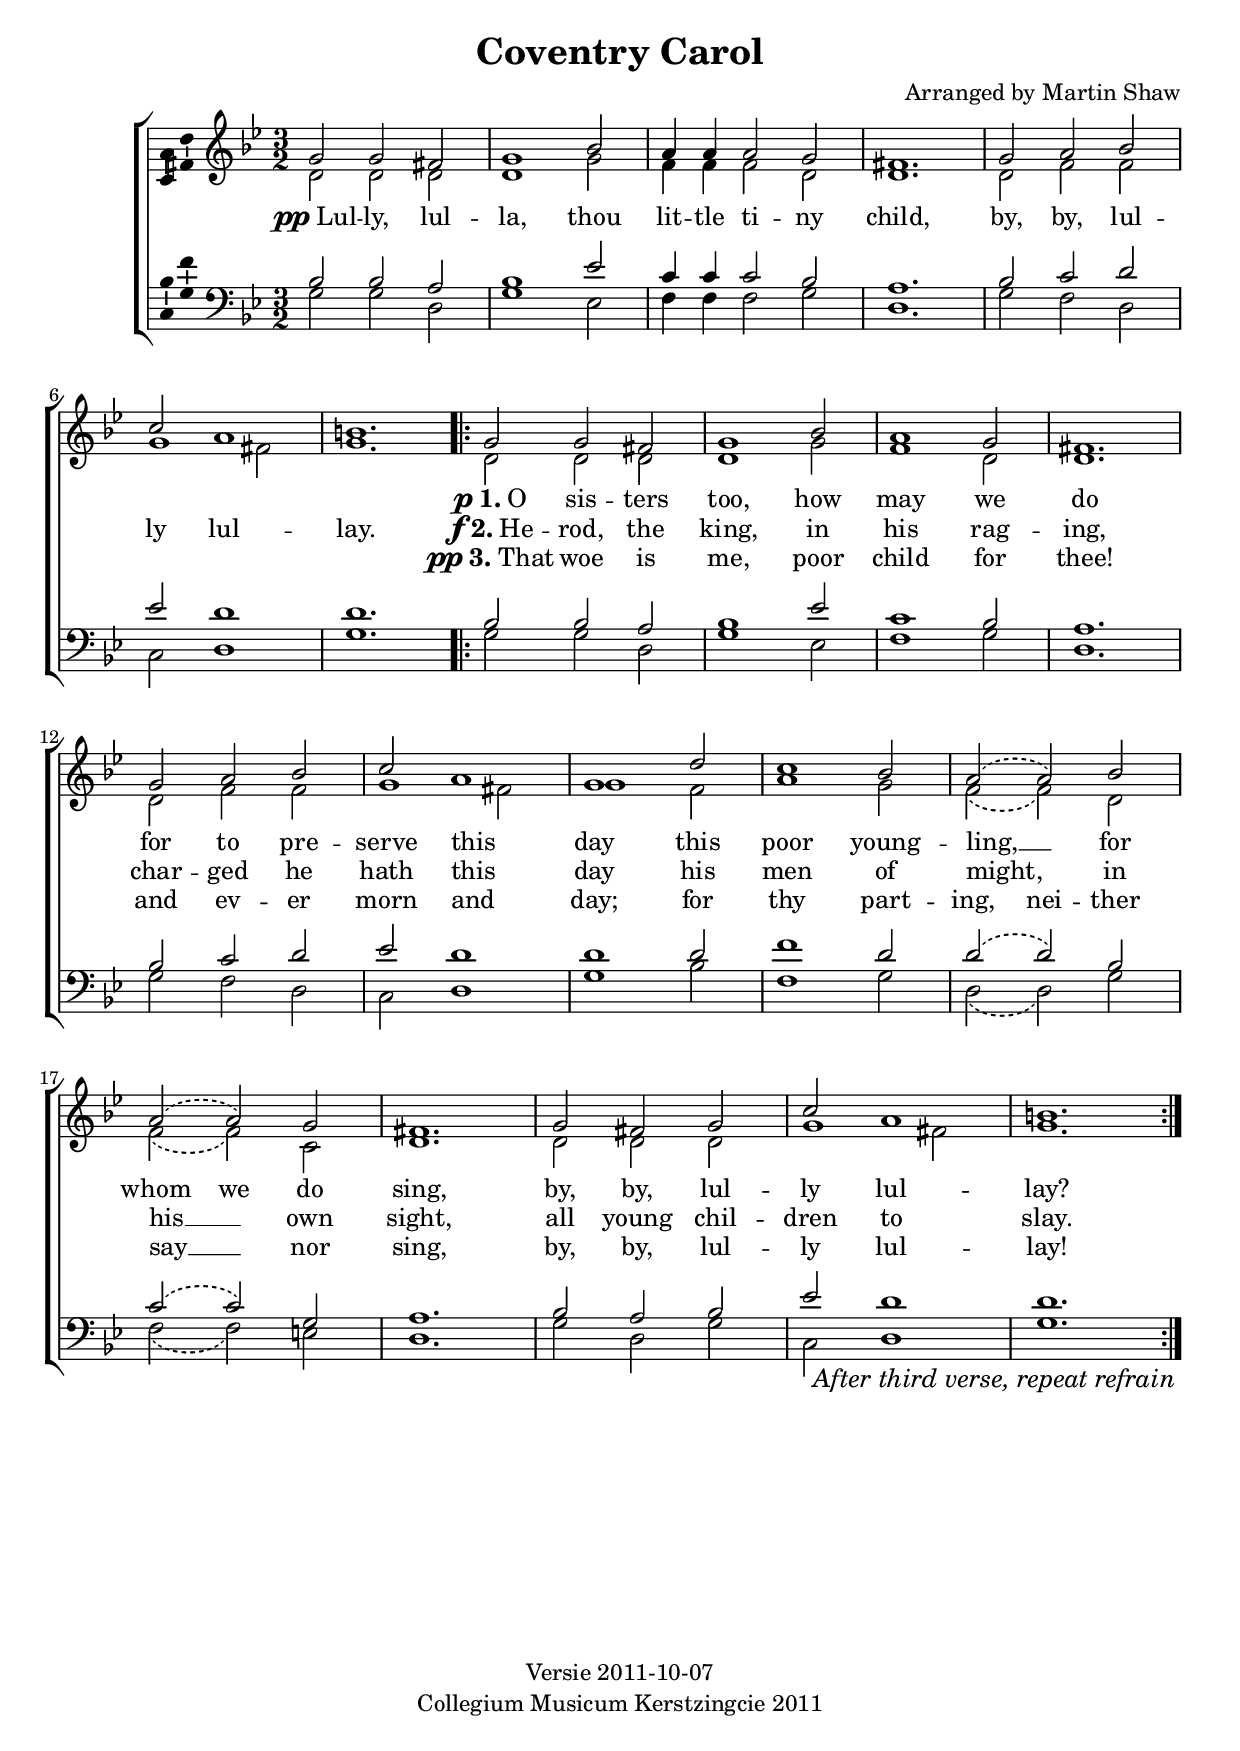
% vim: set fileformat=dos:
\version "2.12.3"

% vim: set fileformat=dos:

soprano = \relative c'' {
  \clef "treble" \key g \minor \time 3/2 | % 1
  \phrasingSlurDashed
  g2 g2 fis2 | % 2
  g1 bes2 | % 3
  a4 a4 a2 g2 | % 4
  fis1. | % 5
  g2 a2 bes2 | % 6
  \break
  c2 a1 | % 7
  b1. \repeat volta 3 {
    | % 8
    | % 8
    g2 g2 fis2 | % 9
    g1 bes2 | \barNumberCheck #10
    a1 g2 | % 11
    fis1. | % 12
    \break
    g2 a2 bes2 | % 13
    c2 a1 | % 14
    g1 d'2 | % 15
    c1 bes2 | % 16
    a2 \( a2 \) bes2 | % 17
    \break
    a2 \( a2 \) g2 | % 18
    fis1. | % 19
    g2 fis2 g2 | \barNumberCheck #20
    c2 a1 | % 21
    b1. }
}

alto = \relative c' {
  \clef "treble" \key g \minor \time 3/2 | % 1
  \phrasingSlurDashed
  d2 d2 d2 | % 2
  d1 g2 | % 3
  f4 f4 f2 d2 | % 4
  d1. | % 5
  d2 f2 f2 | % 6
  g1 fis2 | % 7
  g1. \repeat volta 3 {
      | % 8
      | % 8
      d2 d2 d2 | % 9
      d1 g2 | \barNumberCheck #10
      f1 d2 | % 11
      d1. | % 12
      d2 f2 f2 | % 13
      g1 fis2 | % 14
      g1 f2 | % 15
      a1 g2 | % 16
      f2 \( f2 \) d2 | % 17
      f2 \( f2 \) c2 | % 18
      d1. | % 19
      d2 d2 d2 | \barNumberCheck #20
      g1 fis2 | % 21
      g1. 
  }
}

tenor = \relative c' {
  \clef "bass" \key g \minor \time 3/2 bes2 bes2 a2 | % 2
  \phrasingSlurDashed
  bes1 es2 | % 3
  c4 c4 c2 bes2 | % 4
  a1. | % 5
  bes2 c2 d2 | % 6
  es2 d1 | % 7
  d1. \repeat volta 3 {
    | % 8
    bes2 bes2 a2 | % 9
    bes1 es2 | \barNumberCheck #10
    c1 bes2 | % 11
    a1. | % 12
    bes2 c2 d2 | % 13
    es2 d1 | % 14
    d1 d2 | % 15
    f1 d2 | % 16
    d2 \( d2 \) bes2 | % 17
    c2 \( c2 \) g2 | % 18
    a1. | % 19
    bes2 a2 bes2 | \barNumberCheck #20
    es2 d1 | % 21
    d1. } 
}

bass = \relative c' {
  \clef "bass" \key g \minor \time 3/2 g2 g2 d2 | % 2
  \phrasingSlurDashed
  g1 es2 | % 3
  f4 f4 f2 g2 | % 4
  d1. | % 5
  g2 f2 d2 | % 6
  c2 d1 | % 7
  g1. \repeat volta 3 {
    | % 8
    g2 g2 d2 | % 9
    g1 es2 | \barNumberCheck #10
    f1 g2 | % 11
    d1. | % 12
    g2 f2 d2 | % 13
    c2 d1 | % 14
    g1 bes2 | % 15
    f1 g2 | % 16
    d2 \( d2 \) g2 | % 17
    f2 \( f2 \) e2 | % 18
    d1. | % 19
    g2 d2 g2 | \barNumberCheck #20
    c,2 d1 | % 21
    g1. 
    \once \override Score.RehearsalMark #'break-visibility = #end-of-line-visible
    \once \override Score.RehearsalMark #'self-alignment-X = #RIGHT
    \once \override Score.RehearsalMark #'direction = #DOWN
    \mark \markup{ \smaller \italic "After third verse, repeat refrain" }
  }
}

verseOne = \lyricmode {
  \skip4 \skip4 \skip4 \skip4
  \skip4 \skip4 \skip4 \skip4 \skip4 \skip4 \skip4 \skip4 \skip4
  \skip4 \skip4 \skip4 
  \markup{\dynamic p \bold{1.} O} sis -- ters too, 
  how may we do for to pre -- serve 
    \once \override LyricText #'X-extent = #'(0 . 2)
    this day 
  this poor young -- ling, __ _
  for whom we do sing,
  by, by, lul -- ly lul -- lay? 
}
verseTwo = \lyricmode {
  \markup{\dynamic pp Lul} -- ly, lul -- la, 
  thou lit -- tle ti -- ny child, 
  by, by, lul -- ly lul -- lay. 
  \markup{\dynamic f \bold {2.} He} -- rod, the king, 
  in his rag -- ing, 
  char -- ged he hath 
    \once \override LyricText #'X-extent = #'(0 . 2)
    this day 
  his men of might, _ in his __ _ own sight, 
  all young chil -- dren to slay. 
}

verseThree = \lyricmode {
  \skip4 \skip4 \skip4 \skip4
  \skip4 \skip4 \skip4 \skip4 \skip4 \skip4 \skip4 \skip4 \skip4
  \skip4 \skip4 \skip4 
  \markup{\dynamic pp \bold{3.} That} woe is me, 
  poor child for thee! 
  and ev -- er morn 
    \once \override LyricText #'X-extent = #'(0 . 2)
    and day;
  for thy part -- ing, 
  nei -- ther say __ _ nor sing, 
  by, by, lul -- ly lul -- lay! 
}


\header {
  title = "Coventry Carol"
  arranger = "Arranged by Martin Shaw"
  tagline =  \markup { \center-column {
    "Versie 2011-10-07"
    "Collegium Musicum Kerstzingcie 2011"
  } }
}

\score {
  \new ChoirStaff <<
    \new Staff = "upper" <<
      \clef "treble"
      \new Voice = "vSoprano" { 
        \override Ambitus #'X-offset = #2.0
        \voiceOne \soprano 
      }
      \new Voice = "vAlto" { \voiceTwo \alto }
    >>

    \new Lyrics \lyricsto "vSoprano" \verseOne
    \new Lyrics \lyricsto "vSoprano" \verseTwo
    \new Lyrics \lyricsto "vSoprano" \verseThree

    \new Staff = "lower" <<
      \clef "bass"
      \new Voice = "vTenor" { 
        \override Ambitus #'X-offset = #2.0
        \voiceOne \tenor 
      }
      \new Voice = "vBass" { \voiceTwo \bass }
    >>
  >>
  \midi {
    \context {
      \Score tempWholesPerMinute = #(ly:make-moment 120 4 )
    }
  }
  \layout { 
    % We can haz ambitus to display pitch range?
    \context { \Voice 
      \consists "Ambitus_engraver"
    }
  }
}
